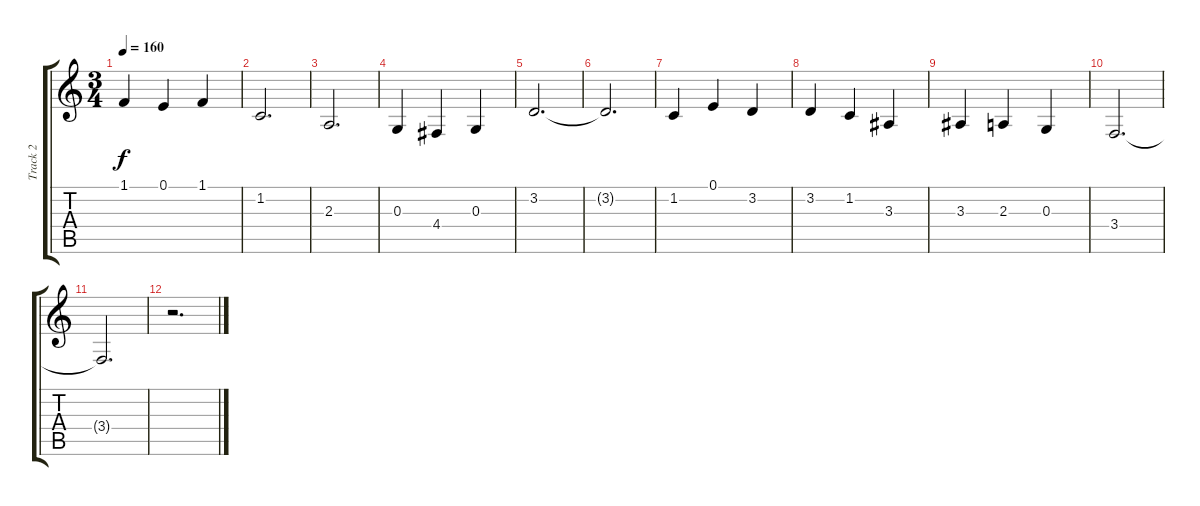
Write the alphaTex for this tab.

\track ("Track 2" "Track 2") {instrument cello}
\staff {score tabs}
\tuning (E4 B3 G3 D3 A2 E2) {hide}
\ts (3 4)
\tempo 160
\clef g2
\ks c
1.1.4{dy f} 0.1.4 1.1.4 |
1.2.2{d} |
2.3.2{d} |
0.3.4 4.4.4 0.3.4 |
3.2.2{d} |
3.2{t}.2{d} |
1.2.4 0.1.4 3.2.4 |
3.2.4 1.2.4 3.3.4 |
3.3.4 2.3.4 0.3.4 |
3.4.2{d} |
3.4{t}.2{d} |
r.2{d}
